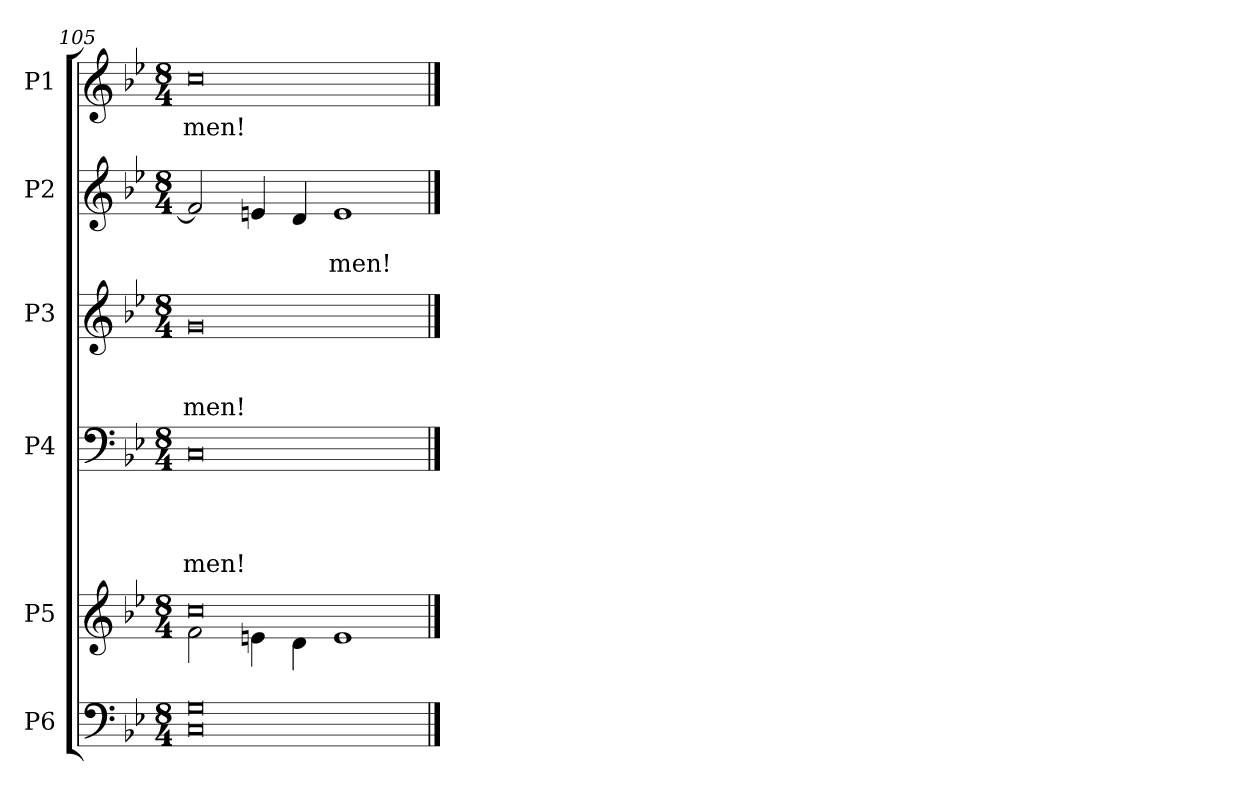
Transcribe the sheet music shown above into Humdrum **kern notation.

**kern	**kern	**kern	**text	**text	**text	**text	**kern	**text	**text	**text	**kern	**text	**text	**kern	**text
*part6	*part5	*part4	*part4	*part4	*part4	*part4	*part3	*part3	*part3	*part3	*part2	*part2	*part2	*part1	*part1
*staff6	*staff5	*staff4	*staff4	*staff4	*staff4	*staff4	*staff3	*staff3	*staff3	*staff3	*staff2	*staff2	*staff2	*staff1	*staff1
*I"P6	*I"P5	*I"P4	*	*	*	*	*I"P3	*	*	*	*I"P2	*	*	*I"P1	*
*clefF4	*clefG2	*clefF4	*	*	*	*	*clefG2	*	*	*	*clefG2	*	*	*clefG2	*
*	*	*	*	*	*	*	*ITrd7c12	*	*	*	*	*	*	*	*
*k[b-e-]	*k[b-e-]	*k[b-e-]	*	*	*	*	*k[b-e-]	*	*	*	*k[b-e-]	*	*	*k[b-e-]	*
*B-:	*B-:	*B-:	*	*	*	*	*B-:	*	*	*	*B-:	*	*	*B-:	*
*M8/4	*M8/4	*M8/4	*	*	*	*	*M8/4	*	*	*	*M8/4	*	*	*M8/4	*
=105	=105	=105	=105	=105	=105	=105	=105	=105	=105	=105	=105	=105	=105	=105	=105
*^	*^	*	*	*	*	*	*	*	*	*	*	*	*	*	*
!	!	!	!	!	!	!	!	!LO:LY:b	!	!	!	!LO:LY:b	!	!	!	!	!LO:LY:b
0G	0C	0cc	2f\	0C	.	.	.	-men!	0G	.	.	-men!	2f/]	.	.	0cc	-men!
.	.	.	4en\	.	.	.	.	.	.	.	.	.	4en/	.	.	.	.
.	.	.	4d\	.	.	.	.	.	.	.	.	.	4d/	.	.	.	.
!	!	!	!	!	!	!	!	!	!	!	!	!	!	!	!LO:LY:b	!	!
.	.	.	1e	.	.	.	.	.	.	.	.	.	1e	.	-men!	.	.
*v	*v	*	*	*	*	*	*	*	*	*	*	*	*	*	*	*	*
*	*v	*v	*	*	*	*	*	*	*	*	*	*	*	*	*	*
==	==	==	==	==	==	==	==	==	==	==	==	==	==	==	==
*-	*-	*-	*-	*-	*-	*-	*-	*-	*-	*-	*-	*-	*-	*-	*-
